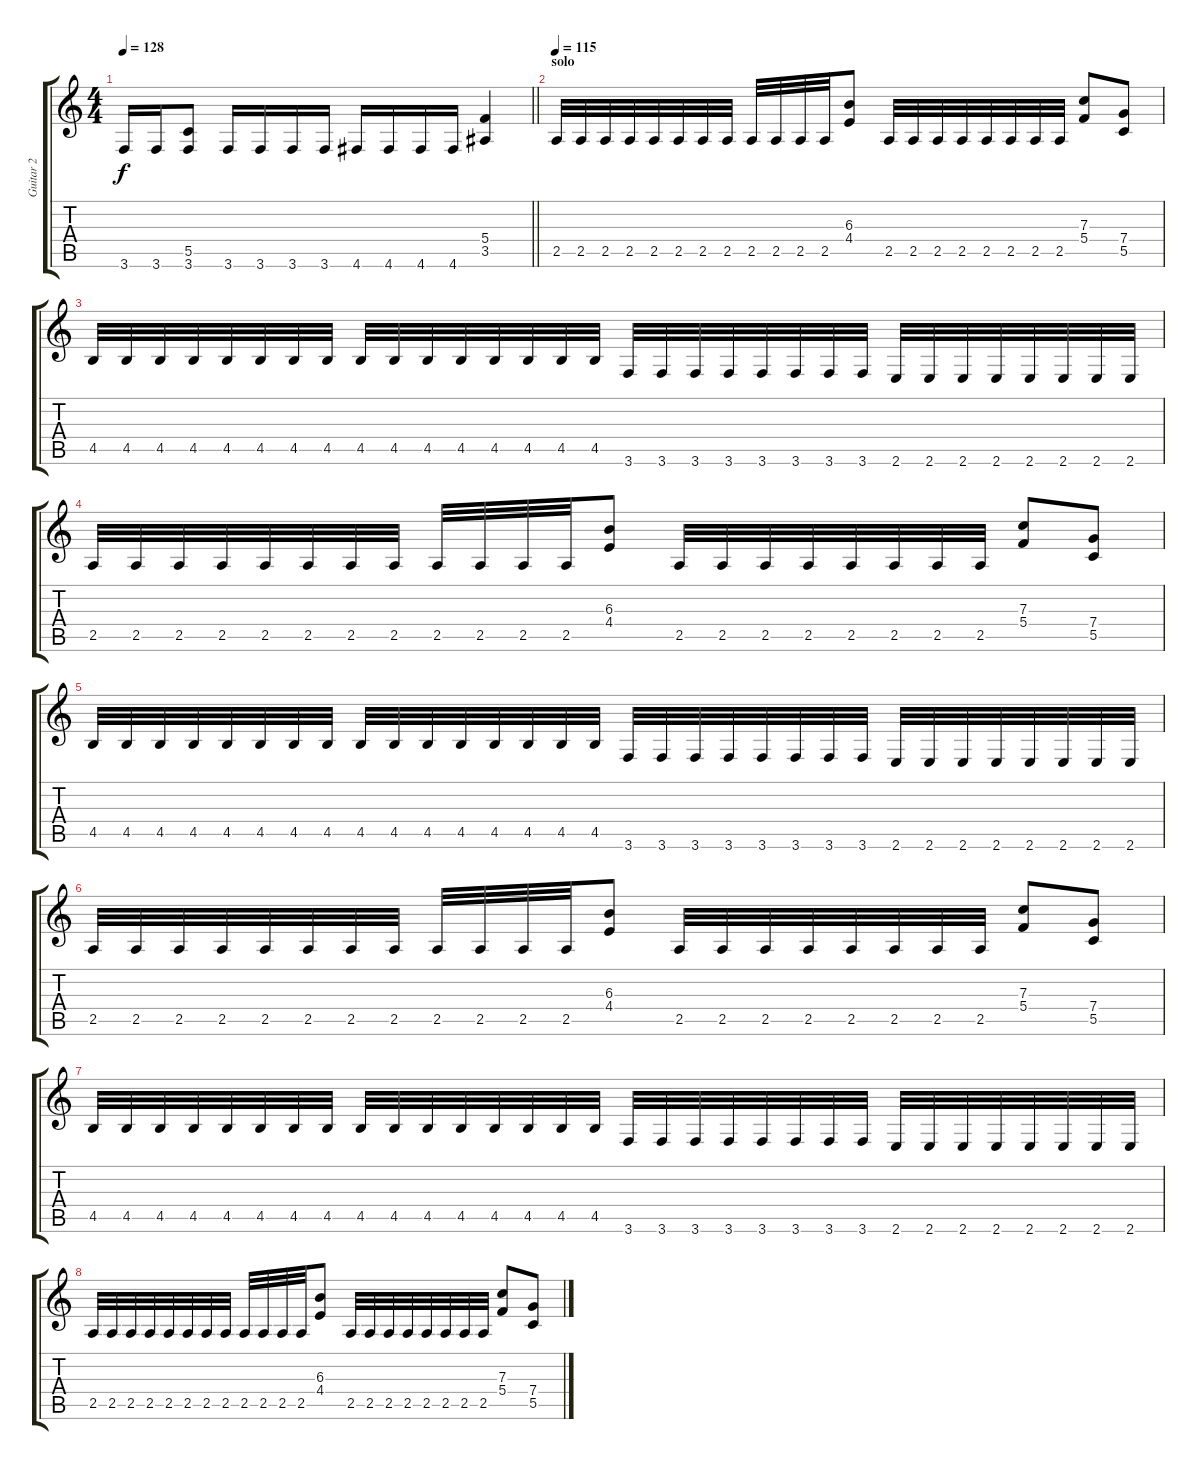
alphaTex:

\track ("Guitar 2" "Guitar 2") {instrument overdrivenguitar}
\staff {score tabs}
\tuning (D4 A3 F3 C3 G2 D2) {hide}
\ts (4 4)
\tempo 128
\clef g2
\barLineRight lightlight
\ks c
3.6.16{dy f} 3.6.16 (5.5 3.6).8 3.6.16 3.6.16 3.6.16 3.6.16 4.6.16 4.6.16 4.6.16 4.6.16 (5.4 3.5).4 |
\section ("" "solo")
\tempo 115
2.5.32 2.5.32 2.5.32 2.5.32 2.5.32 2.5.32 2.5.32 2.5.32 2.5.32 2.5.32 2.5.32 2.5.32 (6.3 4.4).8 2.5.32 2.5.32 2.5.32 2.5.32 2.5.32 2.5.32 2.5.32 2.5.32 (7.3 5.4).8 (7.4 5.5).8 |
4.5.32 4.5.32 4.5.32 4.5.32 4.5.32 4.5.32 4.5.32 4.5.32 4.5.32 4.5.32 4.5.32 4.5.32 4.5.32 4.5.32 4.5.32 4.5.32 3.6.32 3.6.32 3.6.32 3.6.32 3.6.32 3.6.32 3.6.32 3.6.32 2.6.32 2.6.32 2.6.32 2.6.32 2.6.32 2.6.32 2.6.32 2.6.32 |
2.5.32 2.5.32 2.5.32 2.5.32 2.5.32 2.5.32 2.5.32 2.5.32 2.5.32 2.5.32 2.5.32 2.5.32 (6.3 4.4).8 2.5.32 2.5.32 2.5.32 2.5.32 2.5.32 2.5.32 2.5.32 2.5.32 (7.3 5.4).8 (7.4 5.5).8 |
4.5.32 4.5.32 4.5.32 4.5.32 4.5.32 4.5.32 4.5.32 4.5.32 4.5.32 4.5.32 4.5.32 4.5.32 4.5.32 4.5.32 4.5.32 4.5.32 3.6.32 3.6.32 3.6.32 3.6.32 3.6.32 3.6.32 3.6.32 3.6.32 2.6.32 2.6.32 2.6.32 2.6.32 2.6.32 2.6.32 2.6.32 2.6.32 |
2.5.32 2.5.32 2.5.32 2.5.32 2.5.32 2.5.32 2.5.32 2.5.32 2.5.32 2.5.32 2.5.32 2.5.32 (6.3 4.4).8 2.5.32 2.5.32 2.5.32 2.5.32 2.5.32 2.5.32 2.5.32 2.5.32 (7.3 5.4).8 (7.4 5.5).8 |
4.5.32 4.5.32 4.5.32 4.5.32 4.5.32 4.5.32 4.5.32 4.5.32 4.5.32 4.5.32 4.5.32 4.5.32 4.5.32 4.5.32 4.5.32 4.5.32 3.6.32 3.6.32 3.6.32 3.6.32 3.6.32 3.6.32 3.6.32 3.6.32 2.6.32 2.6.32 2.6.32 2.6.32 2.6.32 2.6.32 2.6.32 2.6.32 |
2.5.32 2.5.32 2.5.32 2.5.32 2.5.32 2.5.32 2.5.32 2.5.32 2.5.32 2.5.32 2.5.32 2.5.32 (6.3 4.4).8 2.5.32 2.5.32 2.5.32 2.5.32 2.5.32 2.5.32 2.5.32 2.5.32 (7.3 5.4).8 (7.4 5.5).8
